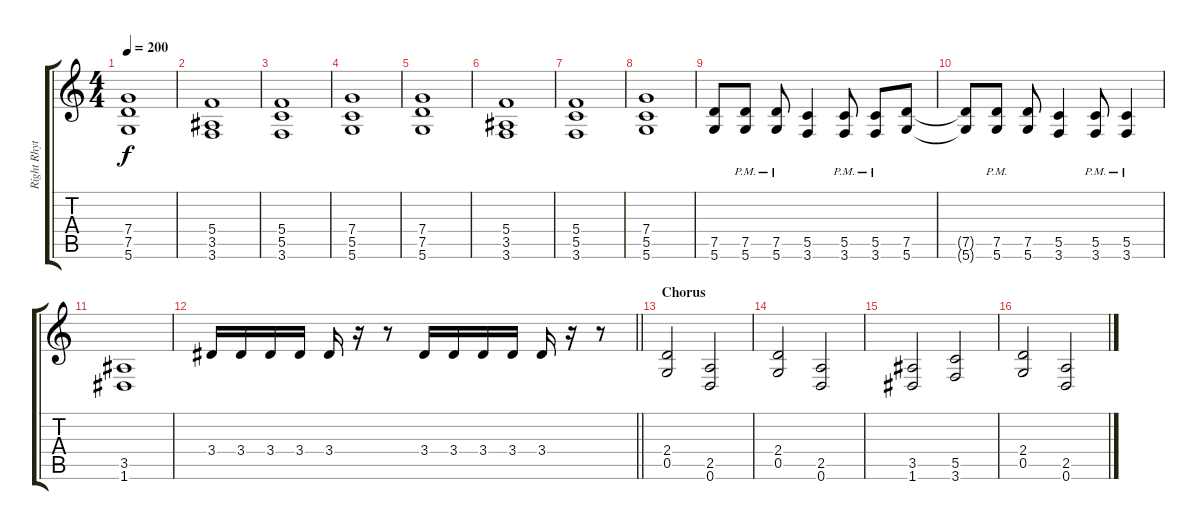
\track ("Right Rhythm Gtr" "Right Rhyt") {instrument distortionguitar}
\staff {score tabs}
\tuning (D4 A3 F3 C3 G2 D2) {hide}
\ts (4 4)
\tempo 200
\clef g2
\ks c
(7.4 7.5 5.6).1{dy f} |
(5.4 3.5 3.6).1 |
(5.4 5.5 3.6).1 |
(7.4 5.5 5.6).1 |
(7.4 7.5 5.6).1 |
(5.4 3.5 3.6).1 |
(5.4 5.5 3.6).1 |
(7.4 5.5 5.6).1 |
(7.5 5.6).8 (7.5{pm} 5.6{pm}).8 (7.5{pm} 5.6{pm}).8 (5.5 3.6).4 (5.5{pm} 3.6{pm}).8 (5.5{pm} 3.6{pm}).8 (7.5 5.6).8 |
(7.5{t} 5.6{t}).8 (7.5{pm} 5.6{pm}).8 (7.5 5.6).8 (5.5 3.6).4 (5.5{pm} 3.6{pm}).8 (5.5{pm} 3.6{pm}).4 |
(3.5 1.6).1 |
\barLineRight lightlight
3.4.16 3.4.16 3.4.16 3.4.16 3.4.16 r.16 r.8 3.4.16 3.4.16 3.4.16 3.4.16 3.4.16 r.16 r.8 |
\section ("" "Chorus")
(2.4 0.5).2 (2.5 0.6).2 |
(2.4 0.5).2 (2.5 0.6).2 |
(3.5 1.6).2 (5.5 3.6).2 |
(2.4 0.5).2 (2.5 0.6).2
